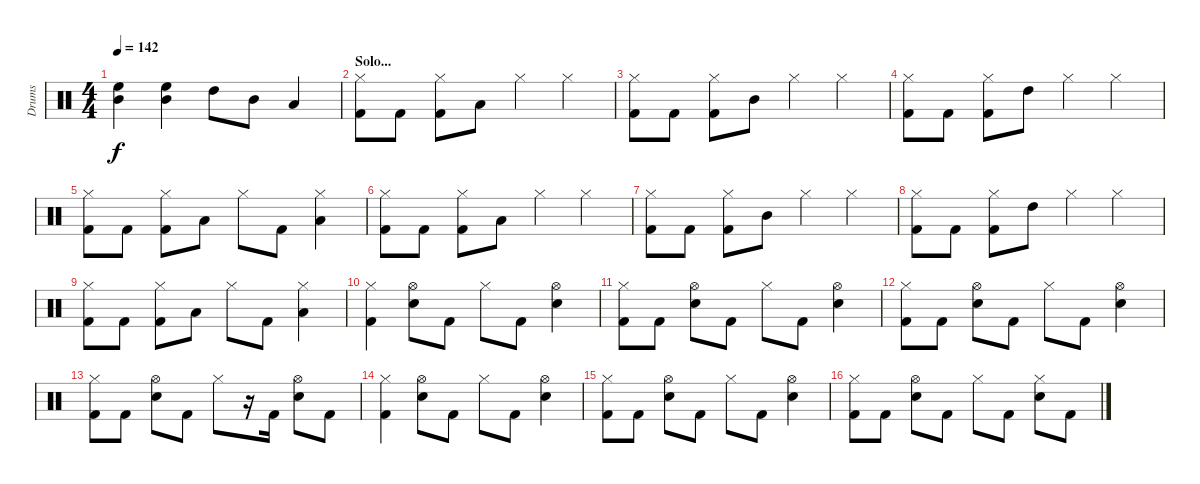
\track ("Drums" "Drums") {instrument percussion}
\staff {score}
\articulation defaults
\ts (4 4)
\tempo 142
\clef neutral
\ks c
("High Floor Tom (hit)" "Mid Tom (hit)").4{dy f} ("High Floor Tom (hit)" "Mid Tom (hit)").4 "High Tom (hit)".8 "Mid Tom (hit)".8 "Low Tom (hit)".4 |
\section ("" "Solo...")
("Hi-Hat (closed)" "Kick (hit) 2").8 "Kick (hit) 2".8 ("Hi-Hat (closed)" "Kick (hit) 2").8 "Low Tom (hit)".8 "Hi-Hat (closed)".4 "Hi-Hat (closed)".4 |
("Hi-Hat (closed)" "Kick (hit) 2").8 "Kick (hit) 2".8 ("Hi-Hat (closed)" "Kick (hit) 2").8 "Mid Tom (hit)".8 "Hi-Hat (closed)".4 "Hi-Hat (closed)".4 |
("Hi-Hat (closed)" "Kick (hit) 2").8 "Kick (hit) 2".8 ("Hi-Hat (closed)" "Kick (hit) 2").8 "High Tom (hit)".8 "Hi-Hat (closed)".4 "Hi-Hat (closed)".4 |
("Hi-Hat (closed)" "Kick (hit) 2").8 "Kick (hit) 2".8 ("Hi-Hat (closed)" "Kick (hit) 2").8 "Low Tom (hit)".8 "Hi-Hat (closed)".8 "Kick (hit) 2".8 ("Hi-Hat (closed)" "Low Tom (hit)").4 |
("Hi-Hat (closed)" "Kick (hit) 2").8 "Kick (hit) 2".8 ("Hi-Hat (closed)" "Kick (hit) 2").8 "Low Tom (hit)".8 "Hi-Hat (closed)".4 "Hi-Hat (closed)".4 |
("Hi-Hat (closed)" "Kick (hit) 2").8 "Kick (hit) 2".8 ("Hi-Hat (closed)" "Kick (hit) 2").8 "Mid Tom (hit)".8 "Hi-Hat (closed)".4 "Hi-Hat (closed)".4 |
("Hi-Hat (closed)" "Kick (hit) 2").8 "Kick (hit) 2".8 ("Hi-Hat (closed)" "Kick (hit) 2").8 "High Tom (hit)".8 "Hi-Hat (closed)".4 "Hi-Hat (closed)".4 |
("Hi-Hat (closed)" "Kick (hit) 2").8 "Kick (hit) 2".8 ("Hi-Hat (closed)" "Kick (hit) 2").8 "Low Tom (hit)".8 "Hi-Hat (closed)".8 "Kick (hit) 2".8 ("Hi-Hat (closed)" "Low Tom (hit)").4 |
("Hi-Hat (closed)" "Kick (hit) 2").4 ("Hi-Hat (open)" "Snare (hit) 2").8 "Kick (hit) 2".8 "Hi-Hat (closed)".8 "Kick (hit) 2".8 ("Hi-Hat (open)" "Snare (hit) 2").4 |
("Hi-Hat (closed)" "Kick (hit) 2").8 "Kick (hit) 2".8 ("Hi-Hat (open)" "Snare (hit) 2").8 "Kick (hit) 2".8 "Hi-Hat (closed)".8 "Kick (hit) 2".8 ("Hi-Hat (open)" "Snare (hit) 2").4 |
("Hi-Hat (closed)" "Kick (hit) 2").8 "Kick (hit) 2".8 ("Hi-Hat (open)" "Snare (hit) 2").8 "Kick (hit) 2".8 "Hi-Hat (closed)".8 "Kick (hit) 2".8 ("Hi-Hat (open)" "Snare (hit) 2").4 |
("Hi-Hat (closed)" "Kick (hit) 2").8 "Kick (hit) 2".8 ("Hi-Hat (open)" "Snare (hit) 2").8 "Kick (hit) 2".8 "Hi-Hat (closed)".8 r.16 "Kick (hit) 2".16 ("Hi-Hat (open)" "Snare (hit) 2").8 "Kick (hit) 2".8 |
("Hi-Hat (closed)" "Kick (hit) 2").4 ("Hi-Hat (open)" "Snare (hit) 2").8 "Kick (hit) 2".8 "Hi-Hat (closed)".8 "Kick (hit) 2".8 ("Hi-Hat (open)" "Snare (hit) 2").4 |
("Hi-Hat (closed)" "Kick (hit) 2").8 "Kick (hit) 2".8 ("Hi-Hat (open)" "Snare (hit) 2").8 "Kick (hit) 2".8 "Hi-Hat (closed)".8 "Kick (hit) 2".8 ("Hi-Hat (open)" "Snare (hit) 2").4 |
("Hi-Hat (closed)" "Kick (hit) 2").8 "Kick (hit) 2".8 ("Hi-Hat (open)" "Snare (hit) 2").8 "Kick (hit) 2".8 "Hi-Hat (closed)".8 "Kick (hit) 2".8 ("Hi-Hat (closed)" "Snare (hit) 2").8 "Kick (hit) 2".8
